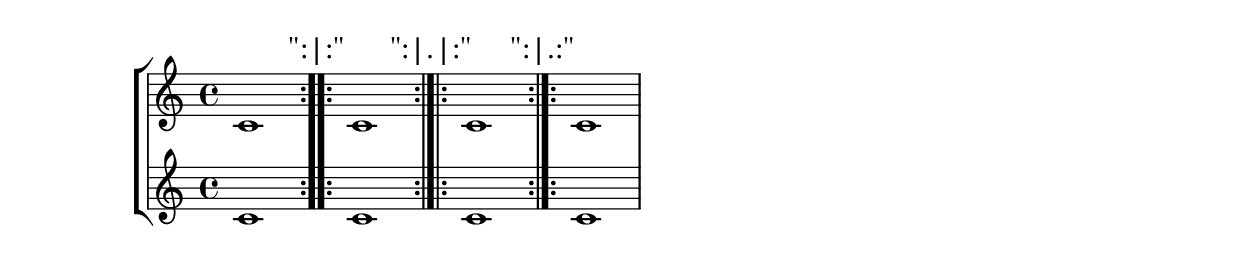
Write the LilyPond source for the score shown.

\version "2.19.21"

\header {
  texidoc = "Three types of double repeat bar line are supported."
}
\new StaffGroup <<
  \new Staff \relative {
    c'1
    \mark "\":|:\""
    \bar ":..:"
    c1
    \mark "\":|.|:\""
    \bar ":|.|:"
    c1
    \mark "\":|.:\""
    \bar ":|.:"
    c1
  }
  \new Staff \relative {
    \repeat unfold 4 { c'1 }
  }
>>
